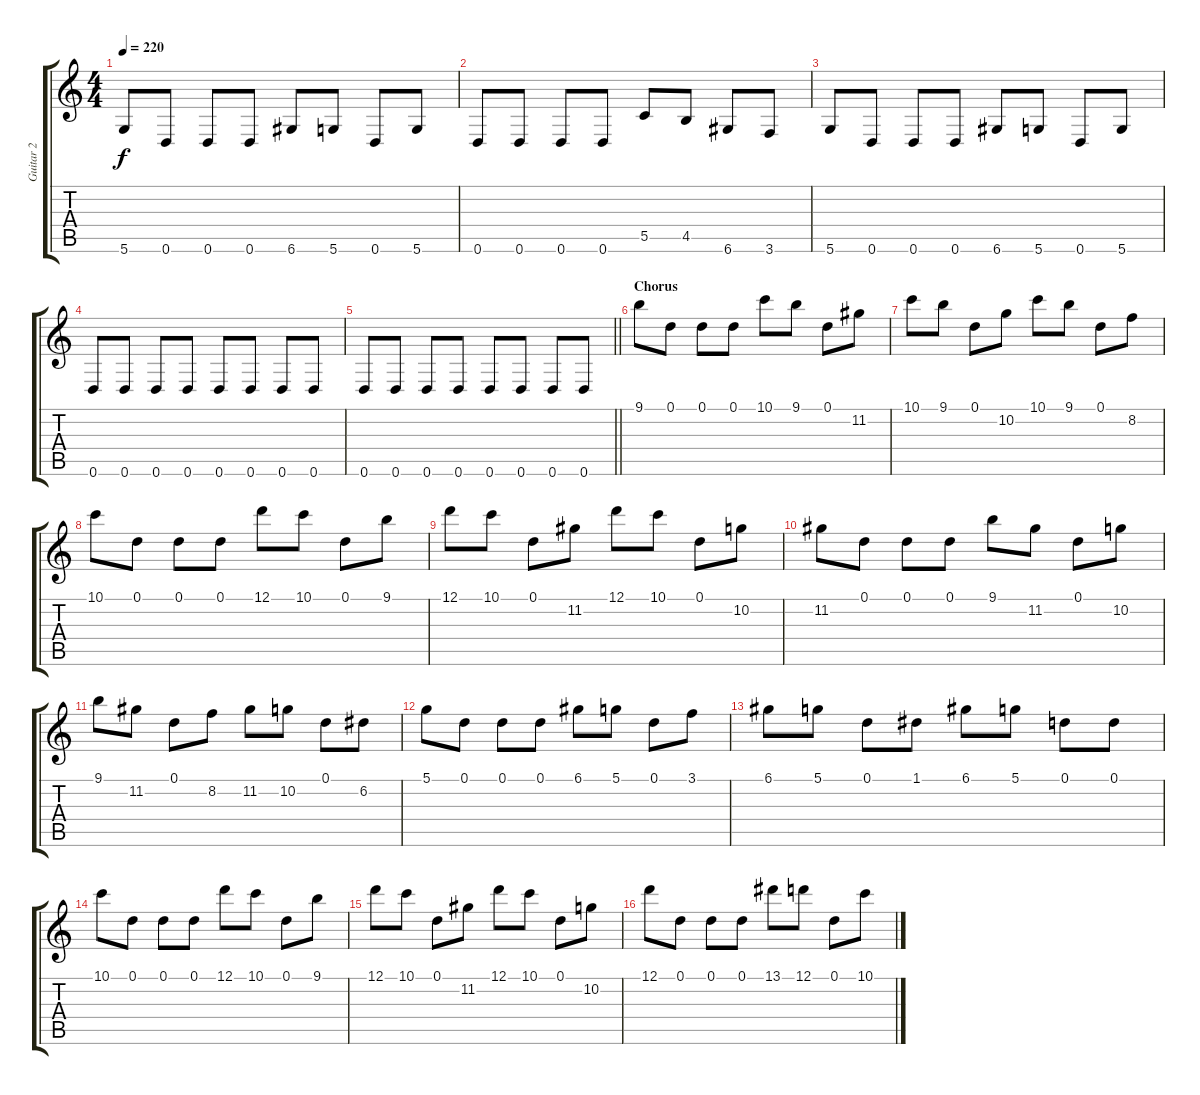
\track ("Guitar 2" "Guitar 2") {instrument overdrivenguitar}
\staff {score tabs}
\tuning (D4 A3 F3 C3 G2 D2) {hide}
\ts (4 4)
\tempo 220
\clef g2
\ks c
5.6.8{dy f} 0.6.8 0.6.8 0.6.8 6.6.8 5.6.8 0.6.8 5.6.8 |
0.6.8 0.6.8 0.6.8 0.6.8 5.5.8 4.5.8 6.6.8 3.6.8 |
5.6.8 0.6.8 0.6.8 0.6.8 6.6.8 5.6.8 0.6.8 5.6.8 |
0.6.8 0.6.8 0.6.8 0.6.8 0.6.8 0.6.8 0.6.8 0.6.8 |
\barLineRight lightlight
0.6.8 0.6.8 0.6.8 0.6.8 0.6.8 0.6.8 0.6.8 0.6.8 |
\section ("" "Chorus")
9.1.8 0.1.8 0.1.8 0.1.8 10.1.8 9.1.8 0.1.8 11.2.8 |
10.1.8 9.1.8 0.1.8 10.2.8 10.1.8 9.1.8 0.1.8 8.2.8 |
10.1.8 0.1.8 0.1.8 0.1.8 12.1.8 10.1.8 0.1.8 9.1.8 |
12.1.8 10.1.8 0.1.8 11.2.8 12.1.8 10.1.8 0.1.8 10.2.8 |
11.2.8 0.1.8 0.1.8 0.1.8 9.1.8 11.2.8 0.1.8 10.2.8 |
9.1.8 11.2.8 0.1.8 8.2.8 11.2.8 10.2.8 0.1.8 6.2.8 |
5.1.8 0.1.8 0.1.8 0.1.8 6.1.8 5.1.8 0.1.8 3.1.8 |
6.1.8 5.1.8 0.1.8 1.1.8 6.1.8 5.1.8 0.1.8 0.1.8 |
10.1.8 0.1.8 0.1.8 0.1.8 12.1.8 10.1.8 0.1.8 9.1.8 |
12.1.8 10.1.8 0.1.8 11.2.8 12.1.8 10.1.8 0.1.8 10.2.8 |
12.1.8 0.1.8 0.1.8 0.1.8 13.1.8 12.1.8 0.1.8 10.1.8
